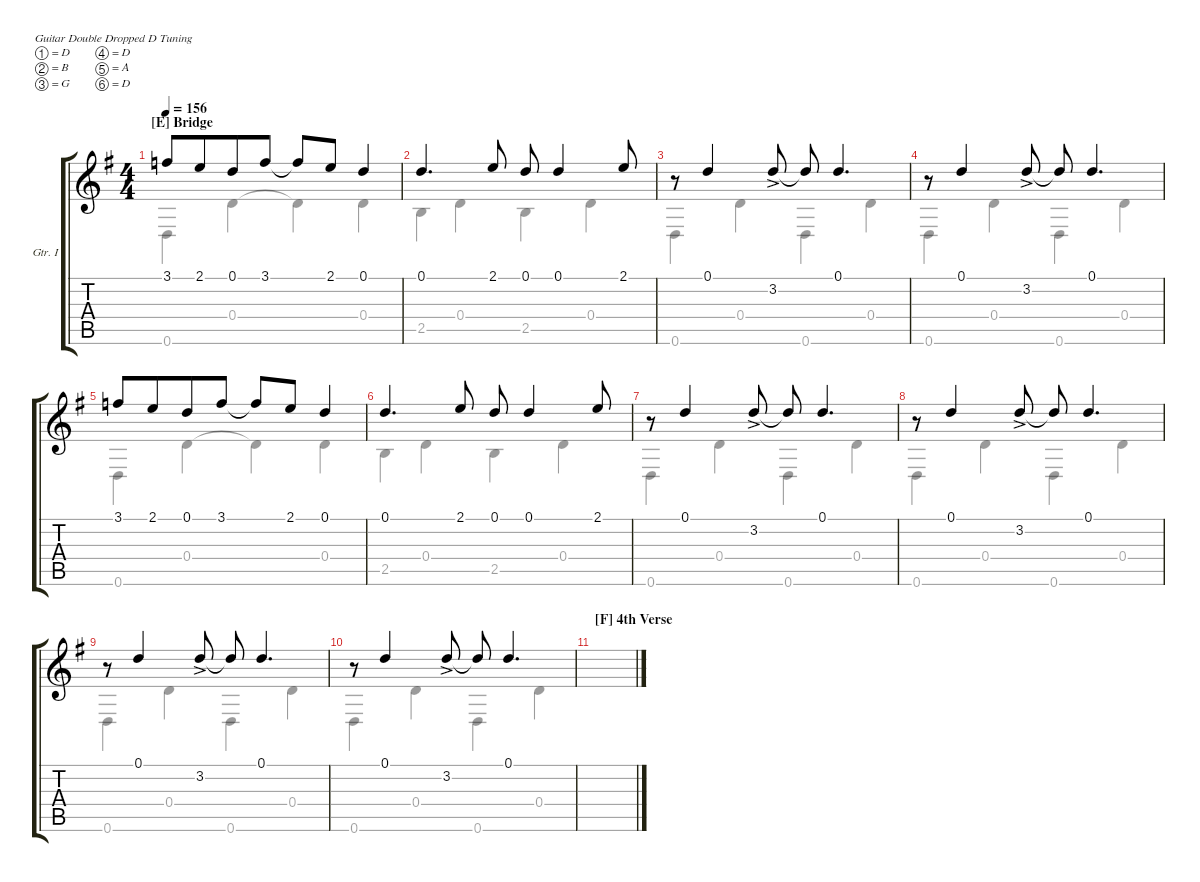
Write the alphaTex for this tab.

\defaultSystemsLayout 4
\hideDynamics
\bracketExtendMode groupsimilarinstruments
\firstSystemTrackNameOrientation horizontal
\otherSystemsTrackNameOrientation horizontal
\track ("Guitar I" "Gtr. I") {instrument acousticguitarsteel}
\staff {score tabs}
\tuning (D4 B3 G3 D3 A2 D2)
\voice
\ts (4 4)
\section ("E" "Bridge")
\tempo 156
\clef g2
\ks g
3.1.8{dy mp} 2.1.8{beam merge} 0.1.8 3.1.8 3.1{t}.8 2.1.8 0.1.4 |
0.1.4{d} 2.1.8 0.1.8 0.1.4 2.1.8 |
r.8 0.1.4 3.2{ac}.8 3.2{t}.8 0.1.4{d} |
r.8 0.1.4 3.2{ac}.8 3.2{t}.8 0.1.4{d} |
3.1.8 2.1.8{beam merge} 0.1.8 3.1.8 3.1{t}.8 2.1.8 0.1.4 |
0.1.4{d} 2.1.8 0.1.8 0.1.4 2.1.8 |
r.8 0.1.4 3.2{ac}.8 3.2{t}.8 0.1.4{d} |
r.8 0.1.4 3.2{ac}.8 3.2{t}.8 0.1.4{d} |
r.8 0.1.4 3.2{ac}.8 3.2{t}.8 0.1.4{d} |
r.8 0.1.4 3.2{ac}.8 3.2{t}.8 0.1.4{d} |
\section ("F" "4th Verse")
|
|
|
|
|
\voice
\clef g2
\ottava regular
\simile none
\ks g
0.6.4{dy p} 0.4.4 0.4{t}.4 0.4.4 |
2.5.4 0.4.4 2.5.4 0.4.4 |
0.6.4 0.4.4 0.6.4 0.4.4 |
0.6.4 0.4.4 0.6.4 0.4.4 |
0.6.4 0.4.4 0.4{t}.4 0.4.4 |
2.5.4 0.4.4 2.5.4 0.4.4 |
0.6.4 0.4.4 0.6.4 0.4.4 |
0.6.4 0.4.4 0.6.4 0.4.4 |
0.6.4 0.4.4 0.6.4 0.4.4 |
0.6.4 0.4.4 0.6.4 0.4.4 |
|
|
|
|
|
